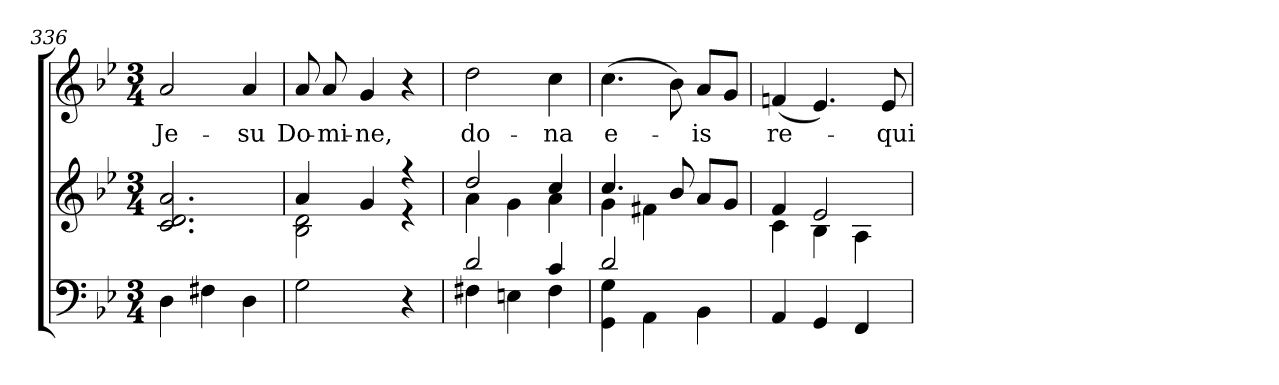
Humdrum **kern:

**kern	**kern	**kern	**text
*part2	*part2	*part1	*part1
*staff3	*staff2	*staff1	*staff1
*clefF4	*clefG2	*clefG2	*
*	*	*ITrd7c12	*
*k[b-e-]	*k[b-e-]	*k[b-e-]	*
*B-:	*B-:	*B-:	*
*M3/4	*M3/4	*M3/4	*
=336	=336	=336	=336
!	!	!	!LO:LY:b
4D\	2.c/ 2.d/ 2.a/	2A/	Je-
4F#X\	.	.	.
!	!	!	!LO:LY:b
4D\	.	4A/	-su
=337	=337	=337	=337
*	*^	*	*
!	!	!	!	!LO:LY:b
2G\	4a/	2B-\ 2d\	8A/	Do-
!	!	!	!	!LO:LY:b
.	.	.	8A/	-mi-
!	!	!	!	!LO:LY:b
.	4g/	.	4G/	-ne,
4r	4r	4r	4r	.
=338	=338	=338	=338	=338
*^	*	*	*	*
!	!	!	!	!	!LO:LY:b
2d/	4F#X\	2dd/	4a\	2d\	do-
.	4En\	.	4g\	.	.
!	!	!	!	!	!LO:LY:b
4c/	4F#\	4cc/	4a\	4c\	-na
=339	=339	=339	=339	=339	=339
!	!	!	!	!	!LO:LY:b
2d/	4GG\ 4G\	4.cc/	4g\	(>4.c\	e-
.	4AA\	.	4f#X\	.	.
.	.	8b-/	.	8B-\)	.
!	!	!	!	!	!LO:LY:b
4ryy	4BB-\	8a/L	4ryy	8A/L	-is
.	.	8g/J	.	8G/J	.
*v	*v	*	*	*	*
=340	=340	=340	=340	=340
!	!	!	!	!LO:LY:b
4AA/	4f/	4c\	(<4Fn/	re-
4GG/	2e-/	4B-\	4.E-/)	.
4FF/	.	4A\	.	.
!	!	!	!	!LO:LY:b
.	.	.	8E-/	-qui-
*	*v	*v	*	*
=	=	=	=
*-	*-	*-	*-
